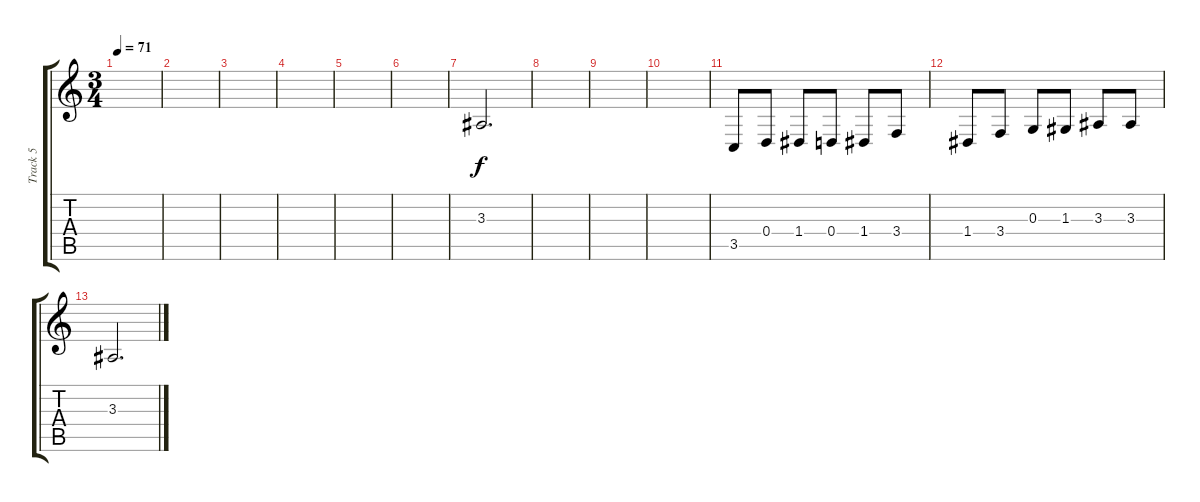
\track ("Track 5" "Track 5") {instrument violin}
\staff {score tabs}
\tuning (E4 B3 G3 D3 A2 E2) {hide}
\ts (3 4)
\tempo 71
\clef g2
\ks c
|
|
|
|
|
|
3.3.2{d} |
|
|
|
3.5.8 0.4.8 1.4.8 0.4.8 1.4.8 3.4.8 |
1.4.8 3.4.8 0.3.8 1.3.8 3.3.8 3.3.8 |
3.3.2{d}
